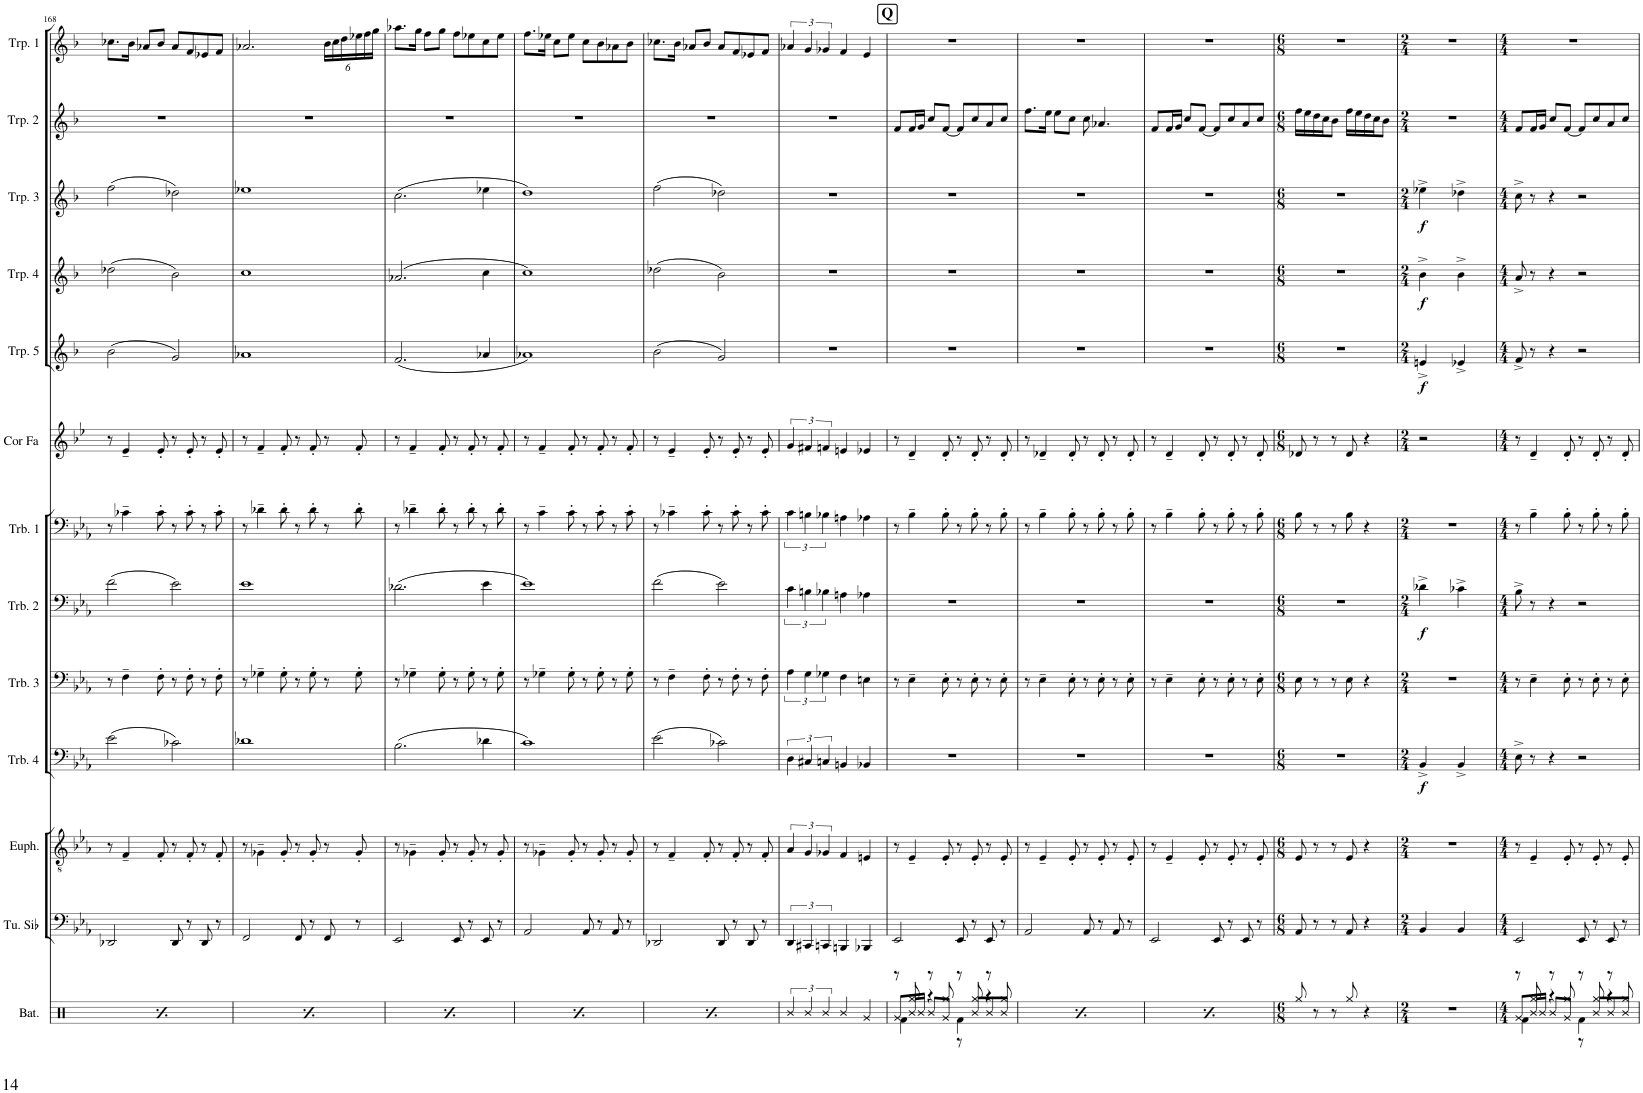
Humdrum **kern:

**kern	**kern	**kern	**kern	**dynam	**kern	**kern	**dynam	**kern	**kern	**kern	**dynam	**kern	**dynam	**kern	**dynam	**kern	**kern
*part13	*part12	*part11	*part10	*part10	*part9	*part8	*part8	*part7	*part6	*part5	*part5	*part4	*part4	*part3	*part3	*part2	*part1
*staff13	*staff12	*staff11	*staff10	*staff10	*staff9	*staff8	*staff8	*staff7	*staff6	*staff5	*staff5	*staff4	*staff4	*staff3	*staff3	*staff2	*staff1
*I"Batterie	*I"Tuba en Sib	*I"Euphonium	*I"Trombone 4	*	*I"Trombone 3	*I"Trombone 2	*	*I"Trombone 1	*I"Cor en Fa	*I"Trompette 5	*	*I"Trompette 4	*	*I"Trompette 3	*	*I"Trompette 2	*I"Trompette 1
*I'Bat.	*I'Tu. Sib	*I'Euph.	*I'Trb. 4	*	*I'Trb. 3	*I'Trb. 2	*	*I'Trb. 1	*I'Cor Fa	*I'Trp. 5	*	*I'Trp. 4	*	*I'Trp. 3	*	*I'Trp. 2	*I'Trp. 1
!!LO:PB:g=z
*clefX	*clefF4	*clefGv2	*clefF4	*	*clefF4	*clefF4	*	*clefF4	*clefG2	*clefG2	*	*clefG2	*	*clefG2	*	*clefG2	*clefG2
*	*	*	*	*	*	*	*	*	*Trd4c7	*Trd1c2	*	*Trd1c2	*	*Trd1c2	*	*Trd1c2	*Trd1c2
*k[]	*k[b-e-a-]	*k[b-e-a-]	*k[b-e-a-]	*	*k[b-e-a-]	*k[b-e-a-]	*	*k[b-e-a-]	*k[b-e-]	*k[b-]	*	*k[b-]	*	*k[b-]	*	*k[b-]	*k[b-]
*M4/4	*M4/4	*M4/4	*M4/4	*	*M4/4	*M4/4	*	*M4/4	*M4/4	*M4/4	*	*M4/4	*	*M4/4	*	*M4/4	*M4/4
=168	=168	=168	=168	=168	=168	=168	=168	=168	=168	=168	=168	=168	=168	=168	=168	=168	=168
*^	*	*	*	*	*	*	*	*	*	*	*	*	*	*	*	*	*
*	*^	*	*	*	*	*	*	*	*	*	*	*	*	*	*	*	*	*
8r	4Rf\	8Rg/L	2DD-X/	8r	(2e-\	.	8r	(2f\	.	8r	8r	(2b-\	.	(2dd-X\	.	(2ff\	.	1r	8.cc-X\L
8Rgg/	.	16R/L	.	4F~/	.	.	4F~\	.	.	4c-X~\	4e-~/	.	.	.	.	.	.	.	.
.	.	16R/JJ	.	.	.	.	.	.	.	.	.	.	.	.	.	.	.	.	16b-\Jk
8r	4r	8R/L	.	.	.	.	.	.	.	.	.	.	.	.	.	.	.	.	8a-X/L
8Rgg/	.	8Rg/J	.	8F'/	.	.	8F'\	.	.	8c-'\	8e-'/	.	.	.	.	.	.	.	8b-/J
8r	4Rf\	8r	8DD-/	8r	2c-X\)	.	8r	2e-\)	.	8r	8r	2g/)	.	2b-\)	.	2dd-X\)	.	.	8a-/L
8Rgg/	.	8R/L	8r	8F'/	.	.	8F'\	.	.	8c-'\	8e-'/	.	.	.	.	.	.	.	8f/
8r	4r	8R/	8DD-/	8r	.	.	8r	.	.	8r	8r	.	.	.	.	.	.	.	8e-X/
8Rgg/	.	8R/J	8r	8F'/	.	.	8F'\	.	.	8c-'\	8e-'/	.	.	.	.	.	.	.	8f/J
=169	=169	=169	=169	=169	=169	=169	=169	=169	=169	=169	=169	=169	=169	=169	=169	=169	=169	=169	=169
8r	4Rf\	8Rg/L	2FF/	8r	1d-X	.	8r	1e-	.	8r	8r	1a-X	.	1cc	.	1ee-X	.	1r	2.a-X/
8Rgg/	.	16R/L	.	4G-X~\	.	.	4G-X~\	.	.	4d-X~\	4f~/	.	.	.	.	.	.	.	.
.	.	16R/JJ	.	.	.	.	.	.	.	.	.	.	.	.	.	.	.	.	.
8r	4r	8R/L	.	.	.	.	.	.	.	.	.	.	.	.	.	.	.	.	.
8Rgg/	.	8Rg/J	.	8G-'/	.	.	8G-'\	.	.	8d-'\	8f'/	.	.	.	.	.	.	.	.
8r	4Rf\	8r	8FF/	8r	.	.	8r	.	.	8r	8r	.	.	.	.	.	.	.	.
8Rgg/	.	8R/L	8r	8G-'/	.	.	8G-'\	.	.	8d-'\	8f'/	.	.	.	.	.	.	.	.
*	*	*	*	*	*	*	*	*	*	*	*	*	*	*	*	*	*	*	*Xbrackettup
8r	4r	8R/	8FF/	8r	.	.	8r	.	.	8r	8r	.	.	.	.	.	.	.	24b-\LL
.	.	.	.	.	.	.	.	.	.	.	.	.	.	.	.	.	.	.	24cc\
.	.	.	.	.	.	.	.	.	.	.	.	.	.	.	.	.	.	.	24dd\
8Rgg/	.	8R/J	8r	8G-'/	.	.	8G-'\	.	.	8d-'\	8f'/	.	.	.	.	.	.	.	24ee-X\
.	.	.	.	.	.	.	.	.	.	.	.	.	.	.	.	.	.	.	24ff\
.	.	.	.	.	.	.	.	.	.	.	.	.	.	.	.	.	.	.	24gg\JJ
=170	=170	=170	=170	=170	=170	=170	=170	=170	=170	=170	=170	=170	=170	=170	=170	=170	=170	=170	=170
8r	4Rf\	8Rg/L	2EE-/	8r	(2.B-\	.	8r	(2.d-X\	.	8r	8r	(2.f/	.	(2.a-X/	.	(2.cc\	.	1r	8.aa-X\L
8Rgg/	.	16R/L	.	4G-X~\	.	.	4G-X~\	.	.	4d-X~\	4f~/	.	.	.	.	.	.	.	.
.	.	16R/JJ	.	.	.	.	.	.	.	.	.	.	.	.	.	.	.	.	16gg\Jk
8r	4r	8R/L	.	.	.	.	.	.	.	.	.	.	.	.	.	.	.	.	8ff\L
8Rgg/	.	8Rg/J	.	8G-'/	.	.	8G-'\	.	.	8d-'\	8f'/	.	.	.	.	.	.	.	8gg\J
8r	4Rf\	8r	8EE-/	8r	.	.	8r	.	.	8r	8r	.	.	.	.	.	.	.	8ff\L
8Rgg/	.	8R/L	8r	8G-'/	.	.	8G-'\	.	.	8d-'\	8f'/	.	.	.	.	.	.	.	8ee-X\
8r	4r	8R/	8EE-/	8r	4d-X\	.	8r	4e-\	.	8r	8r	4a-X/	.	4cc\	.	4ee-X\	.	.	8cc\
8Rgg/	.	8R/J	8r	8G-'/	.	.	8G-'\	.	.	8d-'\	8f'/	.	.	.	.	.	.	.	8ee-\J
=171	=171	=171	=171	=171	=171	=171	=171	=171	=171	=171	=171	=171	=171	=171	=171	=171	=171	=171	=171
8r	4Rf\	8Rg/L	2AA-/	8r	1c)	.	8r	1e-)	.	8r	8r	1a-X)	.	1cc)	.	1dd)	.	1r	8.ff\L
8Rgg/	.	16R/L	.	4G-X~\	.	.	4G-X~\	.	.	4c~\	4f~/	.	.	.	.	.	.	.	.
.	.	16R/JJ	.	.	.	.	.	.	.	.	.	.	.	.	.	.	.	.	16ee-X\Jk
8r	4r	8R/L	.	.	.	.	.	.	.	.	.	.	.	.	.	.	.	.	8cc\L
8Rgg/	.	8Rg/J	.	8G-'/	.	.	8G-'\	.	.	8c'\	8f'/	.	.	.	.	.	.	.	8ee-\J
8r	4Rf\	8r	8AA-/	8r	.	.	8r	.	.	8r	8r	.	.	.	.	.	.	.	8cc\L
8Rgg/	.	8R/L	8r	8G-'/	.	.	8G-'\	.	.	8c'\	8f'/	.	.	.	.	.	.	.	8b-\
8r	4r	8R/	8AA-/	8r	.	.	8r	.	.	8r	8r	.	.	.	.	.	.	.	8a-X\
8Rgg/	.	8R/J	8r	8G-'/	.	.	8G-'\	.	.	8c'\	8f'/	.	.	.	.	.	.	.	8b-\J
=172	=172	=172	=172	=172	=172	=172	=172	=172	=172	=172	=172	=172	=172	=172	=172	=172	=172	=172	=172
8r	4Rf\	8Rg/L	2DD-X/	8r	(2e-\	.	8r	(2f\	.	8r	8r	(2b-\	.	(2dd-X\	.	(2ff\	.	1r	8.cc-X\L
8Rgg/	.	16R/L	.	4F~/	.	.	4F~\	.	.	4c-X~\	4e-~/	.	.	.	.	.	.	.	.
.	.	16R/JJ	.	.	.	.	.	.	.	.	.	.	.	.	.	.	.	.	16b-\Jk
8r	4r	8R/L	.	.	.	.	.	.	.	.	.	.	.	.	.	.	.	.	8a-X/L
8Rgg/	.	8Rg/J	.	8F'/	.	.	8F'\	.	.	8c-'\	8e-'/	.	.	.	.	.	.	.	8b-/J
8r	4Rf\	8r	8DD-/	8r	2c-X\)	.	8r	2e-\)	.	8r	8r	2g/)	.	2b-\)	.	2dd-X\)	.	.	8a-/L
8Rgg/	.	8R/L	8r	8F'/	.	.	8F'\	.	.	8c-'\	8e-'/	.	.	.	.	.	.	.	8f/
8r	4r	8R/	8DD-/	8r	.	.	8r	.	.	8r	8r	.	.	.	.	.	.	.	8e-X/
8Rgg/	.	8R/J	8r	8F'/	.	.	8F'\	.	.	8c-'\	8e-'/	.	.	.	.	.	.	.	8f/J
*v	*v	*v	*	*	*	*	*	*	*	*	*	*	*	*	*	*	*	*	*
=173	=173	=173	=173	=173	=173	=173	=173	=173	=173	=173	=173	=173	=173	=173	=173	=173	=173
*	*	*	*	*	*	*	*	*	*	*	*	*	*	*	*	*	*brackettup
6R/	6DD/	6A-/	6D\	.	6A-\	6c\	.	6c\	6g/	1r	.	1r	.	1r	.	1r	6a-X/
6R/	6CC#X/	6G/	6C#X/	.	6G\	6Bn\	.	6Bn\	6f#X/	.	.	.	.	.	.	.	6g/
6R/	6CCn/	6G-X/	6Cn/	.	6G-X\	6B-X\	.	6B-X\	6fn/	.	.	.	.	.	.	.	6g-X/
4R/	4BBBn/	4F/	4BBn/	.	4F\	4An\	.	4An\	4en/	.	.	.	.	.	.	.	4f/
4Rg/	4BBB-X/	4En/	4BB-X/	.	4En\	4A-X\	.	4A-X\	4e-X/	.	.	.	.	.	.	.	4e/
!!LO:REH:place=s1:a:B:cj:fs=14:t=Q
=174	=174	=174	=174	=174	=174	=174	=174	=174	=174	=174	=174	=174	=174	=174	=174	=174	=174
*^	*	*	*	*	*	*	*	*	*	*	*	*	*	*	*	*	*
*	*^	*	*	*	*	*	*	*	*	*	*	*	*	*	*	*	*	*
8r	4Rf\	8Rg/L	2EE-/	8r	1r	.	8r	1r	.	8r	8r	1r	.	1r	.	1r	.	8f/L	1r
8Rgg/	.	16R/L	.	4E-~/	.	.	4E-~\	.	.	4B-~\	4d~/	.	.	.	.	.	.	16f/L	.
.	.	16R/JJ	.	.	.	.	.	.	.	.	.	.	.	.	.	.	.	16g/JJ	.
8r	4r	8R/L	.	.	.	.	.	.	.	.	.	.	.	.	.	.	.	8cc/L	.
8Rgg/	.	8Rg/J	.	8E-'/	.	.	8E-'\	.	.	8B-'\	8d'/	.	.	.	.	.	.	[8f/J	.
8r	4Rf\	8r	8EE-/	8r	.	.	8r	.	.	8r	8r	.	.	.	.	.	.	8f/L]	.
8Rgg/	.	8R/L	8r	8E-'/	.	.	8E-'\	.	.	8B-'\	8d'/	.	.	.	.	.	.	8cc/	.
8r	4r	8R/	8EE-/	8r	.	.	8r	.	.	8r	8r	.	.	.	.	.	.	8a/	.
8Rgg/	.	8R/J	8r	8E-'/	.	.	8E-'\	.	.	8B-'\	8d'/	.	.	.	.	.	.	8cc/J	.
=175	=175	=175	=175	=175	=175	=175	=175	=175	=175	=175	=175	=175	=175	=175	=175	=175	=175	=175	=175
8r	4Rf\	8Rg/L	2AA-/	8r	1r	.	8r	1r	.	8r	8r	1r	.	1r	.	1r	.	8.ff\L	1r
8Rgg/	.	16R/L	.	4E-~/	.	.	4E-~\	.	.	4B-~\	4d-X~/	.	.	.	.	.	.	.	.
.	.	16R/JJ	.	.	.	.	.	.	.	.	.	.	.	.	.	.	.	16ee\Jk	.
8r	4r	8R/L	.	.	.	.	.	.	.	.	.	.	.	.	.	.	.	8ee\L	.
8Rgg/	.	8Rg/J	.	8E-'/	.	.	8E-'\	.	.	8B-'\	8d-'/	.	.	.	.	.	.	8cc\J	.
8r	4Rf\	8r	8AA-/	8r	.	.	8r	.	.	8r	8r	.	.	.	.	.	.	8cc\	.
8Rgg/	.	8R/L	8r	8E-'/	.	.	8E-'\	.	.	8B-'\	8d-'/	.	.	.	.	.	.	4.a-X/	.
8r	4r	8R/	8AA-/	8r	.	.	8r	.	.	8r	8r	.	.	.	.	.	.	.	.
8Rgg/	.	8R/J	8r	8E-'/	.	.	8E-'\	.	.	8B-'\	8d-'/	.	.	.	.	.	.	.	.
=176	=176	=176	=176	=176	=176	=176	=176	=176	=176	=176	=176	=176	=176	=176	=176	=176	=176	=176	=176
8r	4Rf\	8Rg/L	2EE-/	8r	1r	.	8r	1r	.	8r	8r	1r	.	1r	.	1r	.	8f/L	1r
8Rgg/	.	16R/L	.	4E-~/	.	.	4E-~\	.	.	4B-~\	4d~/	.	.	.	.	.	.	16f/L	.
.	.	16R/JJ	.	.	.	.	.	.	.	.	.	.	.	.	.	.	.	16g/JJ	.
8r	4r	8R/L	.	.	.	.	.	.	.	.	.	.	.	.	.	.	.	8cc/L	.
8Rgg/	.	8Rg/J	.	8E-'/	.	.	8E-'\	.	.	8B-'\	8d'/	.	.	.	.	.	.	[8f/J	.
8r	4Rf\	8r	8EE-/	8r	.	.	8r	.	.	8r	8r	.	.	.	.	.	.	8f/L]	.
8Rgg/	.	8R/L	8r	8E-'/	.	.	8E-'\	.	.	8B-'\	8d'/	.	.	.	.	.	.	8cc/	.
8r	4r	8R/	8EE-/	8r	.	.	8r	.	.	8r	8r	.	.	.	.	.	.	8a/	.
8Rgg/	.	8R/J	8r	8E-'/	.	.	8E-'\	.	.	8B-'\	8d'/	.	.	.	.	.	.	8cc/J	.
*v	*v	*v	*	*	*	*	*	*	*	*	*	*	*	*	*	*	*	*	*
=177	=177	=177	=177	=177	=177	=177	=177	=177	=177	=177	=177	=177	=177	=177	=177	=177	=177
*M6/8	*M6/8	*M6/8	*M6/8	*	*M6/8	*M6/8	*	*M6/8	*M6/8	*M6/8	*	*M6/8	*	*M6/8	*	*M6/8	*M6/8
8Rgg/	8AA-/	8E-/	2.r	.	8E-\	2.r	.	8B-\	8d-X/	2.r	.	2.r	.	2.r	.	16ff\LL	2.r
.	.	.	.	.	.	.	.	.	.	.	.	.	.	.	.	16ee\	.
8r	8r	8r	.	.	8r	.	.	8r	8r	.	.	.	.	.	.	16dd\	.
.	.	.	.	.	.	.	.	.	.	.	.	.	.	.	.	16cc\J	.
8r	8r	8r	.	.	8r	.	.	8r	8r	.	.	.	.	.	.	8b-\J	.
8Rgg/	8AA-/	8E-/	.	.	8E-\	.	.	8B-\	8d-/	.	.	.	.	.	.	16ff\LL	.
.	.	.	.	.	.	.	.	.	.	.	.	.	.	.	.	16ee\	.
4r	4r	4r	.	.	4r	.	.	4r	4r	.	.	.	.	.	.	16dd\	.
.	.	.	.	.	.	.	.	.	.	.	.	.	.	.	.	16cc\J	.
.	.	.	.	.	.	.	.	.	.	.	.	.	.	.	.	8b-\J	.
=178	=178	=178	=178	=178	=178	=178	=178	=178	=178	=178	=178	=178	=178	=178	=178	=178	=178
*M2/4	*M2/4	*M2/4	*M2/4	*	*M2/4	*M2/4	*	*M2/4	*M2/4	*M2/4	*	*M2/4	*	*M2/4	*	*M2/4	*M2/4
!	!	!	!	!LO:DY:b	!	!	!LO:DY:b	!	!	!	!LO:DY:b	!	!LO:DY:b	!	!LO:DY:b	!	!
2r	4BB-/	2r	4BB-^/	f	2r	4d-X^\	f	2r	2r	4en^/	f	4b-^\	f	4ee-X^\	f	2r	2r
.	4BB-/	.	4BB-^/	.	.	4c-X^\	.	.	.	4e-X^/	.	4b-^\	.	4dd-X^\	.	.	.
=179	=179	=179	=179	=179	=179	=179	=179	=179	=179	=179	=179	=179	=179	=179	=179	=179	=179
*M4/4	*M4/4	*M4/4	*M4/4	*	*M4/4	*M4/4	*	*M4/4	*M4/4	*M4/4	*	*M4/4	*	*M4/4	*	*M4/4	*M4/4
*^	*	*	*	*	*	*	*	*	*	*	*	*	*	*	*	*	*
*	*^	*	*	*	*	*	*	*	*	*	*	*	*	*	*	*	*	*
8r	4Rf\	8Rg/L	2EE-/	8r	8E-^\	.	8r	8B-^\	.	8r	8r	8f^/	.	8a^/	.	8cc^\	.	8f/L	1r
8Rgg/	.	16R/L	.	4E-~/	8r	.	4E-~\	8r	.	4B-~\	4d~/	8r	.	8r	.	8r	.	16f/L	.
.	.	16R/JJ	.	.	.	.	.	.	.	.	.	.	.	.	.	.	.	16g/JJ	.
8r	4r	8R/L	.	.	4r	.	.	4r	.	.	.	4r	.	4r	.	4r	.	8cc/L	.
8Rgg/	.	8Rg/J	.	8E-'/	.	.	8E-'\	.	.	8B-'\	8d'/	.	.	.	.	.	.	[8f/J	.
8r	4Rf\	8r	8EE-/	8r	2r	.	8r	2r	.	8r	8r	2r	.	2r	.	2r	.	8f/L]	.
8Rgg/	.	8R/L	8r	8E-'/	.	.	8E-'\	.	.	8B-'\	8d'/	.	.	.	.	.	.	8cc/	.
8r	4r	8R/	8EE-/	8r	.	.	8r	.	.	8r	8r	.	.	.	.	.	.	8a/	.
8Rgg/	.	8R/J	8r	8E-'/	.	.	8E-'\	.	.	8B-'\	8d'/	.	.	.	.	.	.	8cc/J	.
*v	*v	*v	*	*	*	*	*	*	*	*	*	*	*	*	*	*	*	*	*
=	=	=	=	=	=	=	=	=	=	=	=	=	=	=	=	=	=
*-	*-	*-	*-	*-	*-	*-	*-	*-	*-	*-	*-	*-	*-	*-	*-	*-	*-
